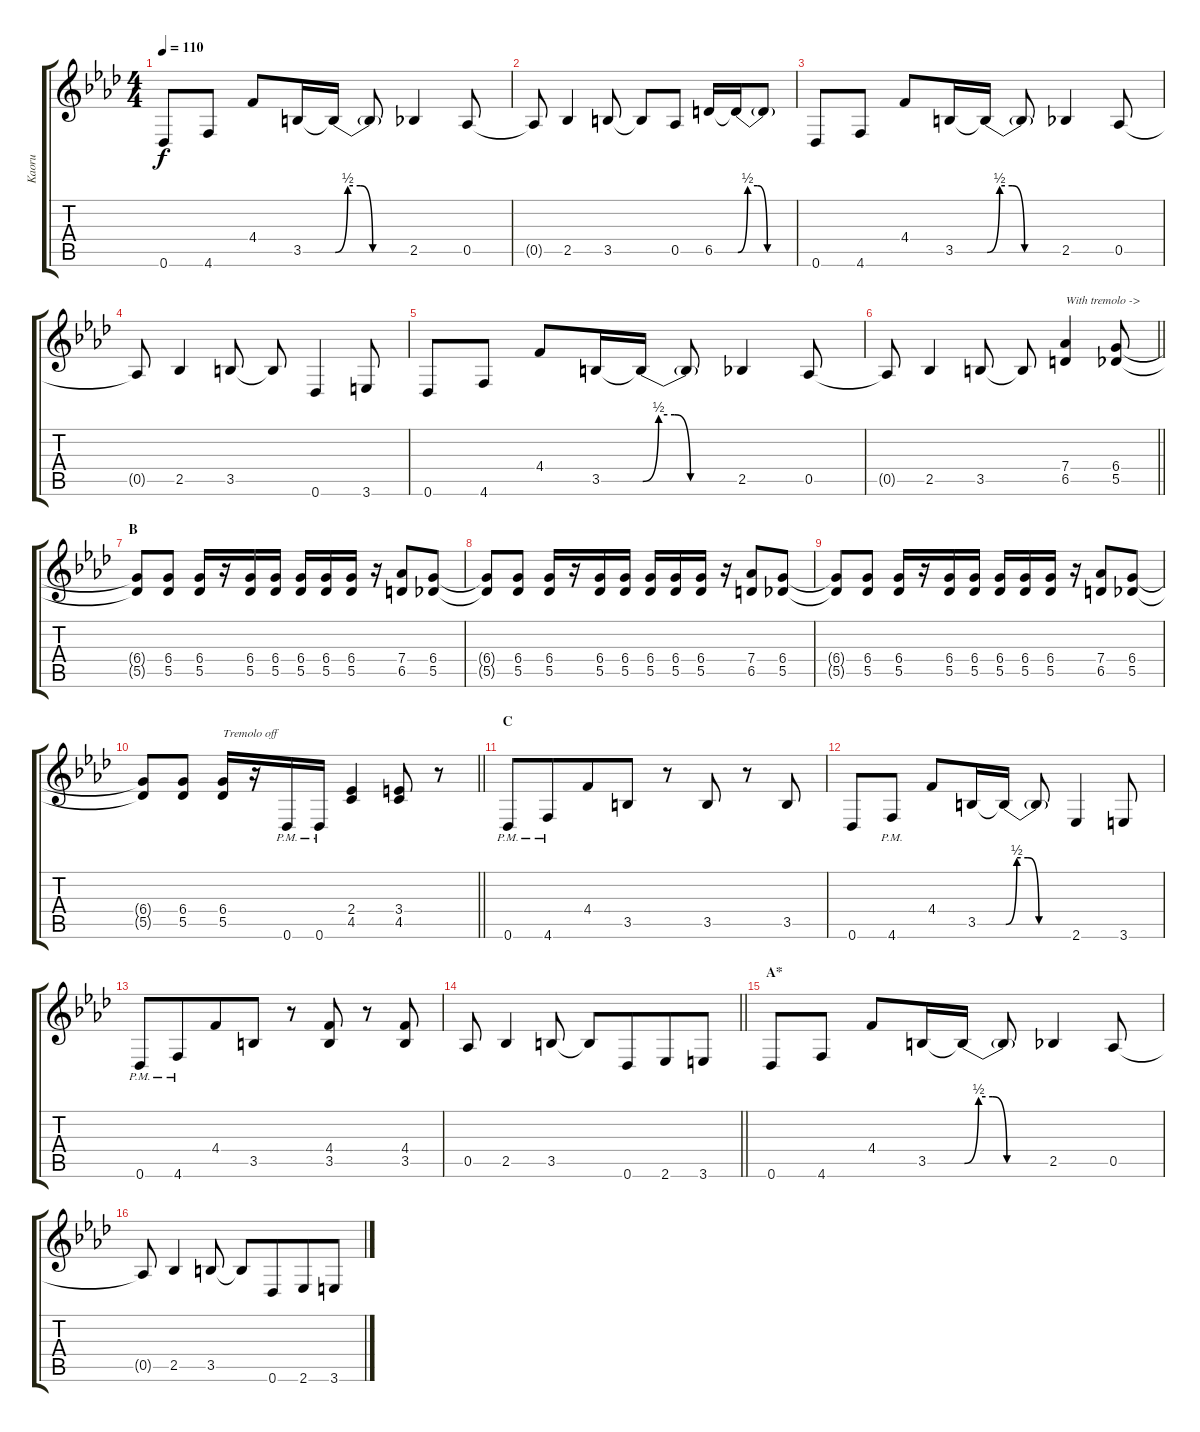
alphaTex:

\track ("Kaoru" "Kaoru") {instrument overdrivenguitar}
\staff {score tabs}
\tuning (Eb4 Bb3 Gb3 Db3 Ab2 Db2) {hide}
\ts (4 4)
\tempo 110
\clef g2
\ks fminor
0.6.8{dy f} 4.6.8 4.4.8 3.5.16 3.5{be (custom 0 0 10 2 20 2 30 0 60 0) t}.16 3.5{t}.8 2.5.4 0.5.8 |
0.5{t}.8 2.5.4 3.5.8 3.5{t}.8 0.5.8 6.5.16 6.5{be (custom 0 0 10 2 20 2 30 0 60 0) t}.16 6.5{t}.8 |
0.6.8 4.6.8 4.4.8 3.5.16 3.5{be (custom 0 0 10 2 20 2 30 0 60 0) t}.16 3.5{t}.8 2.5.4 0.5.8 |
0.5{t}.8 2.5.4 3.5.8 3.5{t}.8 0.6.4 3.6.8 |
0.6.8 4.6.8 4.4.8 3.5.16 3.5{be (custom 0 0 10 2 20 2 30 0 60 0) t}.16 3.5{t}.8 2.5.4 0.5.8 |
\barLineRight lightlight
0.5{t}.8 2.5.4 3.5.8 3.5{t}.8 (7.4 6.5).4{txt "With tremolo ->"} (6.4 5.5).8 |
\section ("" "B")
(6.4{t} 5.5{t}).8 (6.4 5.5).8 (6.4 5.5).16 r.16 (6.4 5.5).16 (6.4 5.5).16 (6.4 5.5).16 (6.4 5.5).16 (6.4 5.5).16 r.16 (7.4 6.5).8 (6.4 5.5).8 |
(6.4{t} 5.5{t}).8 (6.4 5.5).8 (6.4 5.5).16 r.16 (6.4 5.5).16 (6.4 5.5).16 (6.4 5.5).16 (6.4 5.5).16 (6.4 5.5).16 r.16 (7.4 6.5).8 (6.4 5.5).8 |
(6.4{t} 5.5{t}).8 (6.4 5.5).8 (6.4 5.5).16 r.16 (6.4 5.5).16 (6.4 5.5).16 (6.4 5.5).16 (6.4 5.5).16 (6.4 5.5).16 r.16 (7.4 6.5).8 (6.4 5.5).8 |
\barLineRight lightlight
(6.4{t} 5.5{t}).8 (6.4 5.5).8 (6.4 5.5).16{txt "Tremolo off"} r.16 0.6{pm}.16 0.6{pm}.16 (2.4 4.5).4 (3.4 4.5).8 r.8 |
\section ("" "C")
0.6{pm}.8 4.6{pm}.8{beam merge} 4.4.8 3.5.8 r.8 3.5.8 r.8 3.5.8 |
0.6.8 4.6{pm}.8 4.4.8 3.5.16 3.5{be (custom 0 0 10 2 20 2 30 0 60 0) t}.16 3.5{t}.8 2.6.4 3.6.8 |
0.6{pm}.8 4.6{pm}.8{beam merge} 4.4.8 3.5.8 r.8 (4.4 3.5).8 r.8 (4.4 3.5).8 |
\barLineRight lightlight
0.5.8 2.5.4 3.5.8 3.5{t}.8 0.6.8{beam merge} 2.6.8 3.6.8 |
\section ("" "A*")
0.6.8 4.6.8 4.4.8 3.5.16 3.5{be (custom 0 0 10 2 20 2 30 0 60 0) t}.16 3.5{t}.8 2.5.4 0.5.8 |
0.5{t}.8 2.5.4 3.5.8 3.5{t}.8 0.6.8{beam merge} 2.6.8 3.6.8
